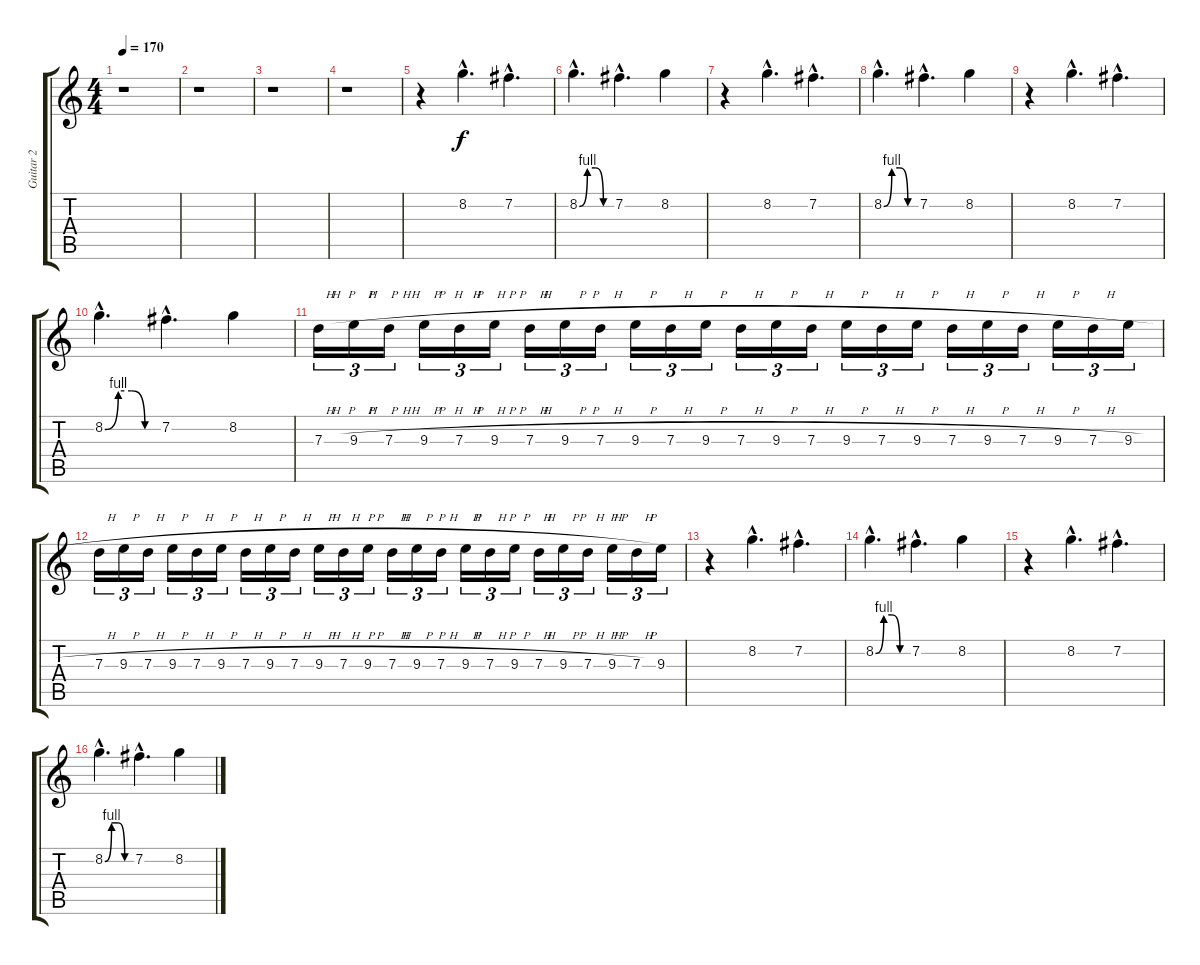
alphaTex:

\track ("Guitar 2" "Guitar 2") {instrument overdrivenguitar}
\staff {score tabs}
\tuning (E4 B3 G3 D3 A2 E2) {hide}
\ts (4 4)
\tempo 170
\clef g2
\ks c
r.1{dy f instrument overdrivenguitar} |
r.1 |
r.1 |
r.1 |
r.4 8.2{hac}.4{d} 7.2{hac}.4{d} |
8.2{be (custom 0 0 15 4 30 4 45 0 60 0) hac}.4{d} 7.2{hac}.4{d} 8.2.4 |
r.4 8.2{hac}.4{d} 7.2{hac}.4{d} |
8.2{be (custom 0 0 15 4 30 4 45 0 60 0) hac}.4{d} 7.2{hac}.4{d} 8.2.4 |
r.4 8.2{hac}.4{d} 7.2{hac}.4{d} |
8.2{be (custom 0 0 15 4 30 4 45 0 60 0) hac}.4{d} 7.2{hac}.4{d} 8.2.4 |
7.3{h}.16{tu (3 2)} 9.3{h}.16{tu (3 2)} 7.3{h}.16{tu (3 2)} 9.3{h}.16{tu (3 2)} 7.3{h}.16{tu (3 2)} 9.3{h}.16{tu (3 2)} 7.3{h}.16{tu (3 2)} 9.3{h}.16{tu (3 2)} 7.3{h}.16{tu (3 2)} 9.3{h}.16{tu (3 2)} 7.3{h}.16{tu (3 2)} 9.3{h}.16{tu (3 2)} 7.3{h}.16{tu (3 2)} 9.3{h}.16{tu (3 2)} 7.3{h}.16{tu (3 2)} 9.3{h}.16{tu (3 2)} 7.3{h}.16{tu (3 2)} 9.3{h}.16{tu (3 2)} 7.3{h}.16{tu (3 2)} 9.3{h}.16{tu (3 2)} 7.3{h}.16{tu (3 2)} 9.3{h}.16{tu (3 2)} 7.3{h}.16{tu (3 2)} 9.3{h}.16{tu (3 2)} |
7.3{h}.16{tu (3 2)} 9.3{h}.16{tu (3 2)} 7.3{h}.16{tu (3 2)} 9.3{h}.16{tu (3 2)} 7.3{h}.16{tu (3 2)} 9.3{h}.16{tu (3 2)} 7.3{h}.16{tu (3 2)} 9.3{h}.16{tu (3 2)} 7.3{h}.16{tu (3 2)} 9.3{h}.16{tu (3 2)} 7.3{h}.16{tu (3 2)} 9.3{h}.16{tu (3 2)} 7.3{h}.16{tu (3 2)} 9.3{h}.16{tu (3 2)} 7.3{h}.16{tu (3 2)} 9.3{h}.16{tu (3 2)} 7.3{h}.16{tu (3 2)} 9.3{h}.16{tu (3 2)} 7.3{h}.16{tu (3 2)} 9.3{h}.16{tu (3 2)} 7.3{h}.16{tu (3 2)} 9.3{h}.16{tu (3 2)} 7.3{h}.16{tu (3 2)} 9.3.16{tu (3 2)} |
r.4 8.2{hac}.4{d} 7.2{hac}.4{d} |
8.2{be (custom 0 0 15 4 30 4 45 0 60 0) hac}.4{d} 7.2{hac}.4{d} 8.2.4 |
r.4 8.2{hac}.4{d} 7.2{hac}.4{d} |
8.2{be (custom 0 0 15 4 30 4 45 0 60 0) hac}.4{d} 7.2{hac}.4{d} 8.2.4
